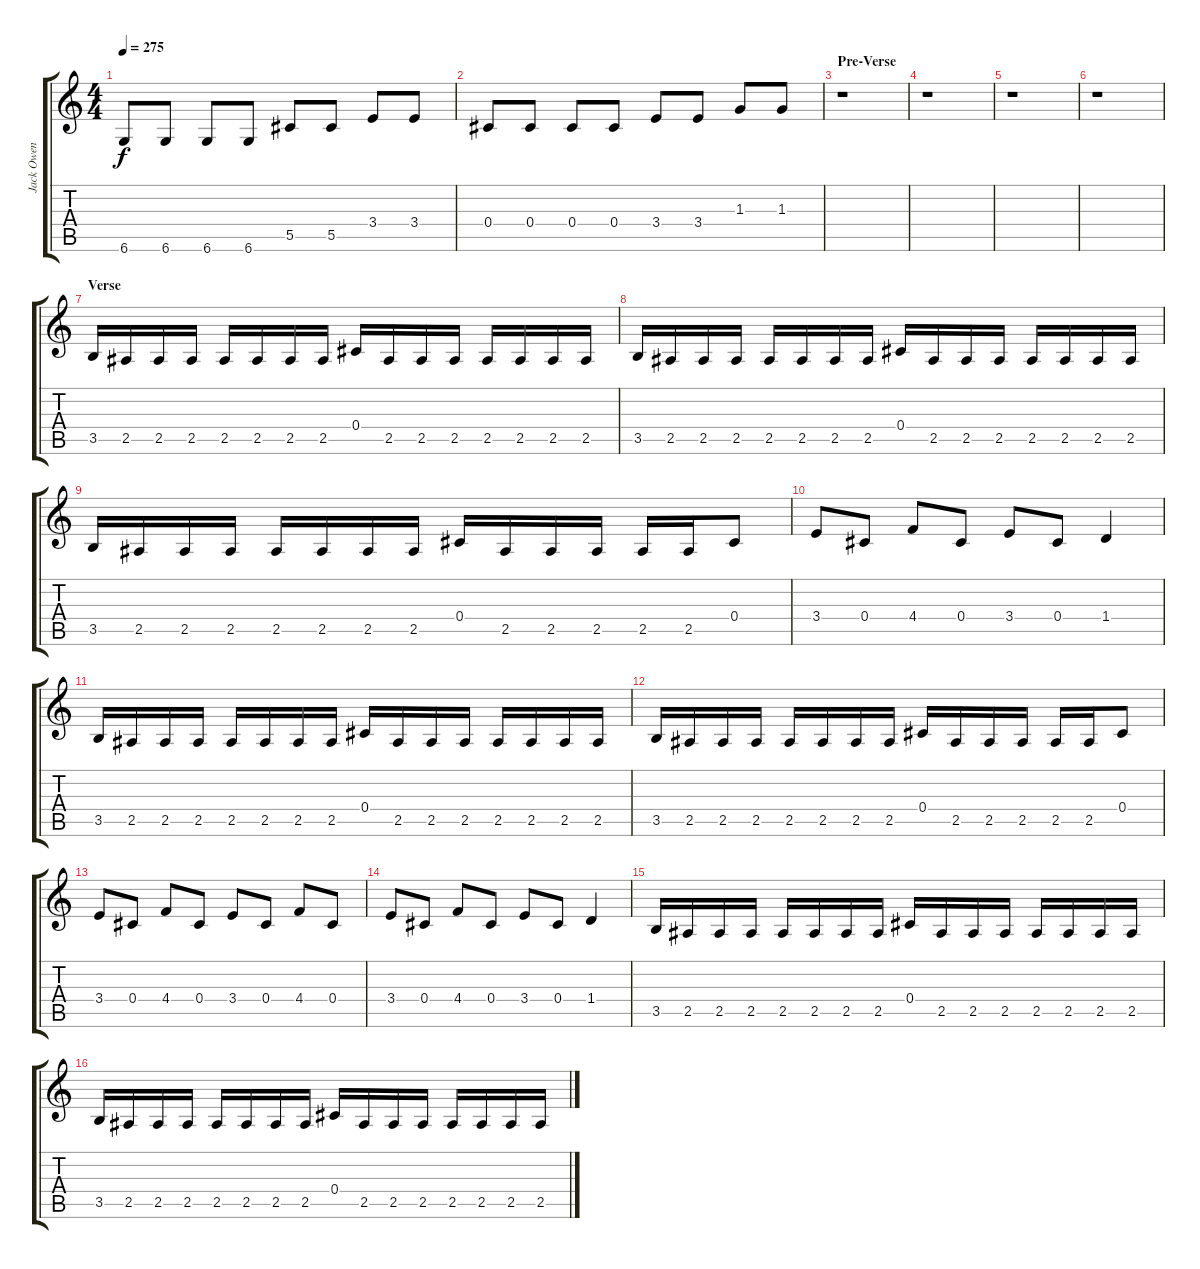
\track ("Jack Owen" "Jack Owen") {instrument distortionguitar}
\staff {score tabs}
\tuning (Eb4 Bb3 Gb3 Db3 Ab2 Db2) {hide}
\ts (4 4)
\tempo 275
\clef g2
\ks c
6.6.8{dy f} 6.6.8 6.6.8 6.6.8 5.5.8 5.5.8 3.4.8 3.4.8 |
0.4.8 0.4.8 0.4.8 0.4.8 3.4.8 3.4.8 1.3.8 1.3.8 |
\section ("" "Pre-Verse")
r.1 |
r.1 |
r.1 |
r.1 |
\section ("" "Verse")
3.5.16 2.5.16 2.5.16 2.5.16 2.5.16 2.5.16 2.5.16 2.5.16 0.4.16 2.5.16 2.5.16 2.5.16 2.5.16 2.5.16 2.5.16 2.5.16 |
3.5.16 2.5.16 2.5.16 2.5.16 2.5.16 2.5.16 2.5.16 2.5.16 0.4.16 2.5.16 2.5.16 2.5.16 2.5.16 2.5.16 2.5.16 2.5.16 |
3.5.16 2.5.16 2.5.16 2.5.16 2.5.16 2.5.16 2.5.16 2.5.16 0.4.16 2.5.16 2.5.16 2.5.16 2.5.16 2.5.16 0.4.8 |
3.4.8 0.4.8 4.4.8 0.4.8 3.4.8 0.4.8 1.4.4 |
3.5.16 2.5.16 2.5.16 2.5.16 2.5.16 2.5.16 2.5.16 2.5.16 0.4.16 2.5.16 2.5.16 2.5.16 2.5.16 2.5.16 2.5.16 2.5.16 |
3.5.16 2.5.16 2.5.16 2.5.16 2.5.16 2.5.16 2.5.16 2.5.16 0.4.16 2.5.16 2.5.16 2.5.16 2.5.16 2.5.16 0.4.8 |
3.4.8 0.4.8 4.4.8 0.4.8 3.4.8 0.4.8 4.4.8 0.4.8 |
3.4.8 0.4.8 4.4.8 0.4.8 3.4.8 0.4.8 1.4.4 |
3.5.16 2.5.16 2.5.16 2.5.16 2.5.16 2.5.16 2.5.16 2.5.16 0.4.16 2.5.16 2.5.16 2.5.16 2.5.16 2.5.16 2.5.16 2.5.16 |
3.5.16 2.5.16 2.5.16 2.5.16 2.5.16 2.5.16 2.5.16 2.5.16 0.4.16 2.5.16 2.5.16 2.5.16 2.5.16 2.5.16 2.5.16 2.5.16
